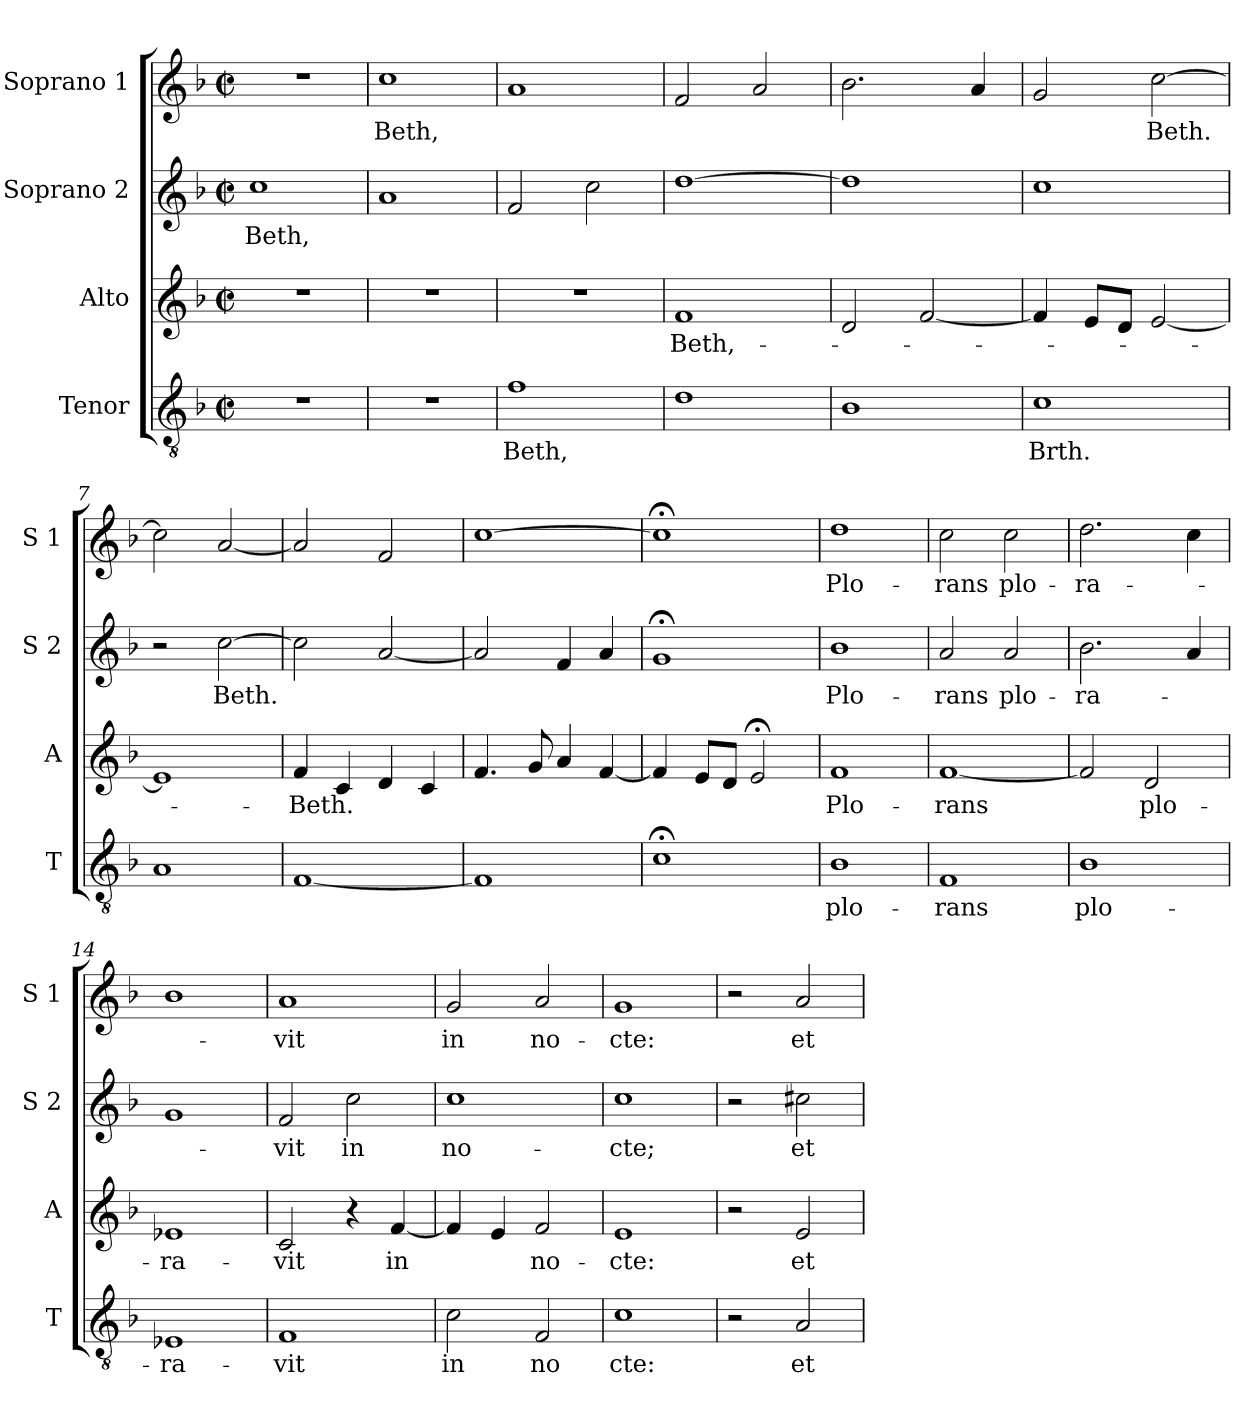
**kern	**text	**kern	**text	**kern	**text	**kern	**text
*part4	*part4	*part3	*part3	*part2	*part2	*part1	*part1
*staff4	*staff4	*staff3	*staff3	*staff2	*staff2	*staff1	*staff1
*I"Tenor	*	*I"Alto	*	*I"Soprano 2	*	*I"Soprano 1	*
*I'T	*	*I'A	*	*I'S 2	*	*I'S 1	*
*clefGv2	*	*clefG2	*	*clefG2	*	*clefG2	*
*k[b-]	*	*k[b-]	*	*k[b-]	*	*k[b-]	*
*F:	*	*F:	*	*F:	*	*F:	*
*M2/2	*	*M2/2	*	*M2/2	*	*M2/2	*
*met(c|)	*	*met(c|)	*	*met(c|)	*	*met(c|)	*
=1	=1	=1	=1	=1	=1	=1	=1
!	!	!	!	!	!LO:LY:b	!	!
1r	.	1r	.	1cc	Beth,	1r	.
=2	=2	=2	=2	=2	=2	=2	=2
!	!	!	!	!	!	!	!LO:LY:b
1r	.	1r	.	1a	.	1cc	Beth,
=3	=3	=3	=3	=3	=3	=3	=3
!	!LO:LY:b	!	!	!	!	!	!
1f	Beth,	1r	.	2f/	.	1a	.
.	.	.	.	2cc\	.	.	.
=4	=4	=4	=4	=4	=4	=4	=4
!	!	!	!LO:LY:b	!	!	!	!
1d	.	1f	Beth,-	[1dd	.	2f/	.
.	.	.	.	.	.	2a/	.
=5	=5	=5	=5	=5	=5	=5	=5
1B-	.	2d/	.	1dd]	.	2.b-\	.
.	.	[2f/	.	.	.	.	.
.	.	.	.	.	.	4a/	.
!!LO:LB:g=z
=6	=6	=6	=6	=6	=6	=6	=6
!	!LO:LY:b	!	!	!	!	!	!
1c	Brth.	4f/]	.	1cc	.	2g/	.
.	.	8e/L	.	.	.	.	.
.	.	8d/J	.	.	.	.	.
!	!	!	!	!	!	!	!LO:LY:b
.	.	[2e/	.	.	.	[2cc\	Beth.
=7	=7	=7	=7	=7	=7	=7	=7
1A	.	1e]	.	2r	.	2cc\]	.
!	!	!	!	!	!LO:LY:b	!	!
.	.	.	.	[2cc\	Beth.	[2a/	.
=8	=8	=8	=8	=8	=8	=8	=8
!	!	!	!LO:LY:b	!	!	!	!
[1F	.	4f/	-Beth.	2cc\]	.	2a/]	.
.	.	4c/	.	.	.	.	.
.	.	4d/	.	[2a/	.	2f/	.
.	.	4c/	.	.	.	.	.
=9	=9	=9	=9	=9	=9	=9	=9
1F]	.	4.f/	.	2a/]	.	[1cc	.
.	.	8g/	.	.	.	.	.
.	.	4a/	.	4f/	.	.	.
.	.	[4f/	.	4a/	.	.	.
=10	=10	=10	=10	=10	=10	=10	=10
1c;<	.	4f/]	.	1g;<	.	1cc;<]	.
.	.	8e/L	.	.	.	.	.
.	.	8d/J	.	.	.	.	.
.	.	2e;</	.	.	.	.	.
=11	=11	=11	=11	=11	=11	=11	=11
!	!LO:LY:b	!	!LO:LY:b	!	!LO:LY:b	!	!LO:LY:b
1B-	plo-	1f	Plo-	1b-	Plo-	1dd	Plo-
!!LO:LB:g=z
=12	=12	=12	=12	=12	=12	=12	=12
!	!LO:LY:b	!	!LO:LY:b	!	!LO:LY:b	!	!LO:LY:b
1F	-rans	[1f	-rans	2a/	-rans	2cc\	-rans
!	!	!	!	!	!LO:LY:b	!	!LO:LY:b
.	.	.	.	2a/	plo-	2cc\	plo-
=13	=13	=13	=13	=13	=13	=13	=13
!	!LO:LY:b	!	!	!	!LO:LY:b	!	!LO:LY:b
1B-	plo-	2f/]	.	2.b-\	-ra-	2.dd\	-ra-
!	!	!	!LO:LY:b	!	!	!	!
.	.	2d/	plo-	.	.	.	.
.	.	.	.	4a/	.	4cc\	.
=14	=14	=14	=14	=14	=14	=14	=14
!	!LO:LY:b	!	!LO:LY:b	!	!	!	!
1E-X	-ra-	1e-X	-ra-	1g	.	1b-	.
=15	=15	=15	=15	=15	=15	=15	=15
!	!LO:LY:b	!	!LO:LY:b	!	!LO:LY:b	!	!LO:LY:b
1F	-vit	2c/	-vit	2f/	-vit	1a	-vit
!	!	!	!	!	!LO:LY:b	!	!
.	.	4r	.	2cc\	in	.	.
!	!	!	!LO:LY:b	!	!	!	!
.	.	[4f/	in	.	.	.	.
=16	=16	=16	=16	=16	=16	=16	=16
!	!LO:LY:b	!	!	!	!LO:LY:b	!	!LO:LY:b
2c\	in	4f/]	.	1cc	no-	2g/	in
.	.	4e/	.	.	.	.	.
!	!LO:LY:b	!	!LO:LY:b	!	!	!	!LO:LY:b
2F/	no	2f/	no-	.	.	2a/	no-
=17	=17	=17	=17	=17	=17	=17	=17
!	!LO:LY:b	!	!LO:LY:b	!	!LO:LY:b	!	!LO:LY:b
1c	cte:	1e	-cte:	1cc	-cte;	1g	-cte:
!!LO:PB:g=z
=18	=18	=18	=18	=18	=18	=18	=18
2r	.	2r	.	2r	.	2r	.
!	!LO:LY:b	!	!LO:LY:b	!	!LO:LY:b	!	!LO:LY:b
2A/	et	2e/	et	2cc#X\	et	2a/	et
=	=	=	=	=	=	=	=
*-	*-	*-	*-	*-	*-	*-	*-
